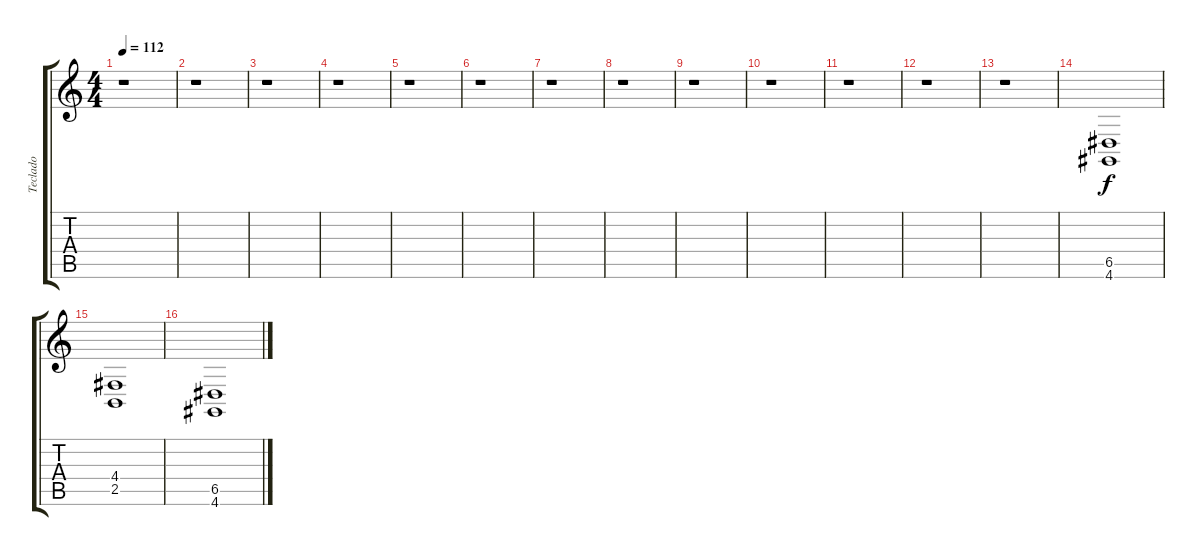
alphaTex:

\track ("Teclado" "Teclado") {instrument churchorgan}
\staff {score tabs}
\tuning (E4 B3 G3 D3 A2 E2) {hide}
\ts (4 4)
\tempo 112
\clef g2
\ks c
r.1{dy f} |
r.1 |
r.1 |
r.1 |
r.1 |
r.1 |
r.1 |
r.1 |
r.1 |
r.1 |
r.1 |
r.1 |
r.1 |
(6.5 4.6).1 |
(4.4 2.5).1 |
(6.5 4.6).1
